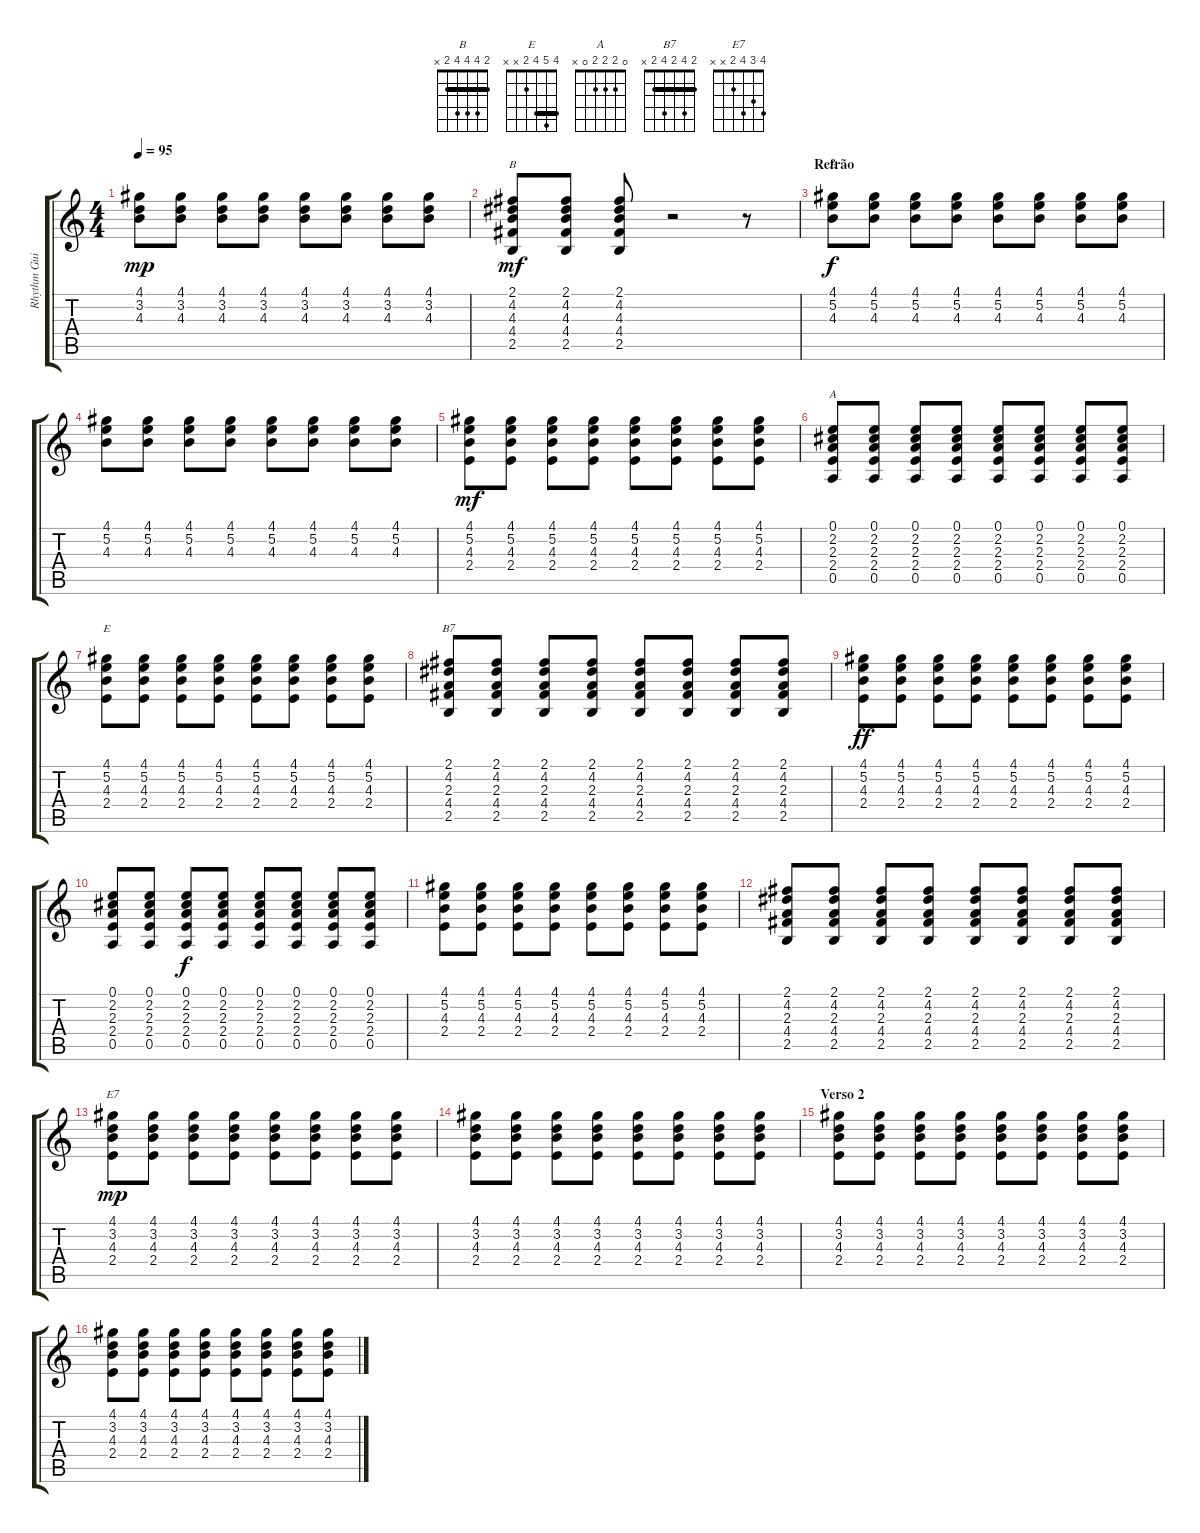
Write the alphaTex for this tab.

\track ("Rhythm Guitar" "Rhythm Gui") {instrument acousticguitarsteel}
\staff {score tabs}
\tuning (E4 B3 G3 D3 A2 E2) {hide}
\chord ("B" 2 4 4 4 2 x) {barre 2}
\chord ("E" 4 5 4 x x x) {barre 4}
\chord ("A" 0 2 2 2 0 x)
\chord ("E" 4 5 4 2 x x) {barre 4}
\chord ("B7" 2 4 2 4 2 x) {barre 2}
\chord ("E7" 4 3 4 2 x x)
\ts (4 4)
\tempo 95
\clef g2
\ks c
(4.1 3.2 4.3).8{dy mp} (4.1 3.2 4.3).8 (4.1 3.2 4.3).8 (4.1 3.2 4.3).8 (4.1 3.2 4.3).8 (4.1 3.2 4.3).8 (4.1 3.2 4.3).8 (4.1 3.2 4.3).8 |
(2.1 4.2 4.3 4.4 2.5).8{ch "B" dy mf} (2.1 4.2 4.3 4.4 2.5).8 (2.1 4.2 4.3 4.4 2.5).8 r.2 r.8 |
\section ("" "Refrão")
(4.1 5.2 4.3).8{ch "E" dy f} (4.1 5.2 4.3).8 (4.1 5.2 4.3).8 (4.1 5.2 4.3).8 (4.1 5.2 4.3).8 (4.1 5.2 4.3).8 (4.1 5.2 4.3).8 (4.1 5.2 4.3).8 |
(4.1 5.2 4.3).8 (4.1 5.2 4.3).8 (4.1 5.2 4.3).8 (4.1 5.2 4.3).8 (4.1 5.2 4.3).8 (4.1 5.2 4.3).8 (4.1 5.2 4.3).8 (4.1 5.2 4.3).8 |
(4.1 5.2 4.3 2.4).8{dy mf} (4.1 5.2 4.3 2.4).8 (4.1 5.2 4.3 2.4).8 (4.1 5.2 4.3 2.4).8 (4.1 5.2 4.3 2.4).8 (4.1 5.2 4.3 2.4).8 (4.1 5.2 4.3 2.4).8 (4.1 5.2 4.3 2.4).8 |
(0.1 2.2 2.3 2.4 0.5).8{ch "A"} (0.1 2.2 2.3 2.4 0.5).8 (0.1 2.2 2.3 2.4 0.5).8 (0.1 2.2 2.3 2.4 0.5).8 (0.1 2.2 2.3 2.4 0.5).8 (0.1 2.2 2.3 2.4 0.5).8 (0.1 2.2 2.3 2.4 0.5).8 (0.1 2.2 2.3 2.4 0.5).8 |
(4.1 5.2 4.3 2.4).8{ch "E"} (4.1 5.2 4.3 2.4).8 (4.1 5.2 4.3 2.4).8 (4.1 5.2 4.3 2.4).8 (4.1 5.2 4.3 2.4).8 (4.1 5.2 4.3 2.4).8 (4.1 5.2 4.3 2.4).8 (4.1 5.2 4.3 2.4).8 |
(2.1 4.2 2.3 4.4 2.5).8{ch "B7"} (2.1 4.2 2.3 4.4 2.5).8 (2.1 4.2 2.3 4.4 2.5).8 (2.1 4.2 2.3 4.4 2.5).8 (2.1 4.2 2.3 4.4 2.5).8 (2.1 4.2 2.3 4.4 2.5).8 (2.1 4.2 2.3 4.4 2.5).8 (2.1 4.2 2.3 4.4 2.5).8 |
(4.1 5.2 4.3 2.4).8{dy ff} (4.1 5.2 4.3 2.4).8 (4.1 5.2 4.3 2.4).8 (4.1 5.2 4.3 2.4).8 (4.1 5.2 4.3 2.4).8 (4.1 5.2 4.3 2.4).8 (4.1 5.2 4.3 2.4).8 (4.1 5.2 4.3 2.4).8 |
(0.1 2.2 2.3 2.4 0.5).8 (0.1 2.2 2.3 2.4 0.5).8 (0.1 2.2 2.3 2.4 0.5).8{dy f} (0.1 2.2 2.3 2.4 0.5).8 (0.1 2.2 2.3 2.4 0.5).8 (0.1 2.2 2.3 2.4 0.5).8 (0.1 2.2 2.3 2.4 0.5).8 (0.1 2.2 2.3 2.4 0.5).8 |
(4.1 5.2 4.3 2.4).8 (4.1 5.2 4.3 2.4).8 (4.1 5.2 4.3 2.4).8 (4.1 5.2 4.3 2.4).8 (4.1 5.2 4.3 2.4).8 (4.1 5.2 4.3 2.4).8 (4.1 5.2 4.3 2.4).8 (4.1 5.2 4.3 2.4).8 |
(2.1 4.2 2.3 4.4 2.5).8 (2.1 4.2 2.3 4.4 2.5).8 (2.1 4.2 2.3 4.4 2.5).8 (2.1 4.2 2.3 4.4 2.5).8 (2.1 4.2 2.3 4.4 2.5).8 (2.1 4.2 2.3 4.4 2.5).8 (2.1 4.2 2.3 4.4 2.5).8 (2.1 4.2 2.3 4.4 2.5).8 |
(4.1 3.2 4.3 2.4).8{ch "E7" dy mp} (4.1 3.2 4.3 2.4).8 (4.1 3.2 4.3 2.4).8 (4.1 3.2 4.3 2.4).8 (4.1 3.2 4.3 2.4).8 (4.1 3.2 4.3 2.4).8 (4.1 3.2 4.3 2.4).8 (4.1 3.2 4.3 2.4).8 |
(4.1 3.2 4.3 2.4).8 (4.1 3.2 4.3 2.4).8 (4.1 3.2 4.3 2.4).8 (4.1 3.2 4.3 2.4).8 (4.1 3.2 4.3 2.4).8 (4.1 3.2 4.3 2.4).8 (4.1 3.2 4.3 2.4).8 (4.1 3.2 4.3 2.4).8 |
\section ("" "Verso 2")
(4.1 3.2 4.3 2.4).8 (4.1 3.2 4.3 2.4).8 (4.1 3.2 4.3 2.4).8 (4.1 3.2 4.3 2.4).8 (4.1 3.2 4.3 2.4).8 (4.1 3.2 4.3 2.4).8 (4.1 3.2 4.3 2.4).8 (4.1 3.2 4.3 2.4).8 |
(4.1 3.2 4.3 2.4).8 (4.1 3.2 4.3 2.4).8 (4.1 3.2 4.3 2.4).8 (4.1 3.2 4.3 2.4).8 (4.1 3.2 4.3 2.4).8 (4.1 3.2 4.3 2.4).8 (4.1 3.2 4.3 2.4).8 (4.1 3.2 4.3 2.4).8
